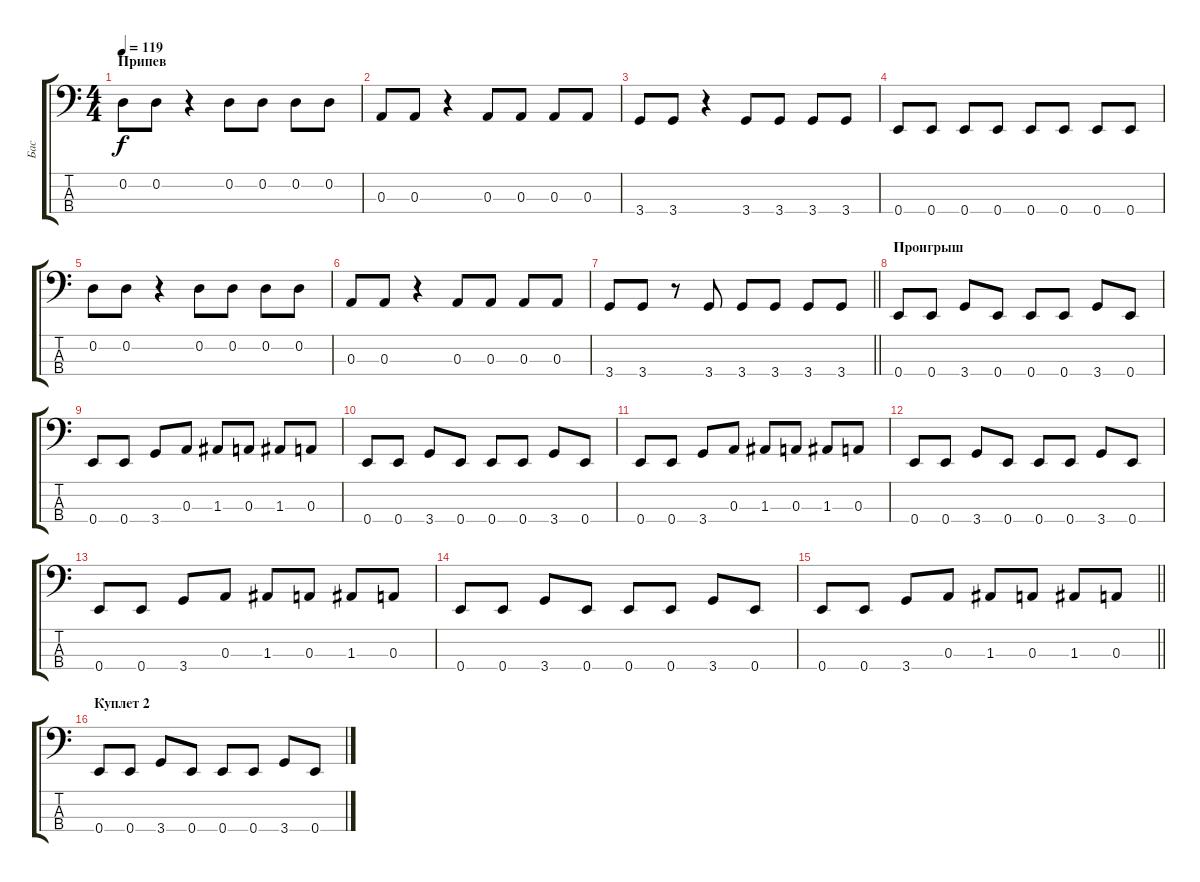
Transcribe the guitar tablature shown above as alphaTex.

\track ("Бас" "Бас") {instrument electricbasspick}
\staff {score tabs}
\tuning (G2 D2 A1 E1) {hide}
\ts (4 4)
\section ("" "Припев")
\tempo 119
\clef f4
\ks c
0.2.8{dy f} 0.2.8 r.4 0.2.8 0.2.8 0.2.8 0.2.8 |
0.3.8 0.3.8 r.4 0.3.8 0.3.8 0.3.8 0.3.8 |
3.4.8 3.4.8 r.4 3.4.8 3.4.8 3.4.8 3.4.8 |
0.4.8 0.4.8 0.4.8 0.4.8 0.4.8 0.4.8 0.4.8 0.4.8 |
0.2.8 0.2.8 r.4 0.2.8 0.2.8 0.2.8 0.2.8 |
0.3.8 0.3.8 r.4 0.3.8 0.3.8 0.3.8 0.3.8 |
\barLineRight lightlight
3.4.8 3.4.8 r.8 3.4.8 3.4.8 3.4.8 3.4.8 3.4.8 |
\section ("" "Проигрыш")
0.4.8 0.4.8 3.4.8 0.4.8 0.4.8 0.4.8 3.4.8 0.4.8 |
0.4.8 0.4.8 3.4.8 0.3.8 1.3.8 0.3.8 1.3.8 0.3.8 |
0.4.8 0.4.8 3.4.8 0.4.8 0.4.8 0.4.8 3.4.8 0.4.8 |
0.4.8 0.4.8 3.4.8 0.3.8 1.3.8 0.3.8 1.3.8 0.3.8 |
0.4.8 0.4.8 3.4.8 0.4.8 0.4.8 0.4.8 3.4.8 0.4.8 |
0.4.8 0.4.8 3.4.8 0.3.8 1.3.8 0.3.8 1.3.8 0.3.8 |
0.4.8 0.4.8 3.4.8 0.4.8 0.4.8 0.4.8 3.4.8 0.4.8 |
\barLineRight lightlight
0.4.8 0.4.8 3.4.8 0.3.8 1.3.8 0.3.8 1.3.8 0.3.8 |
\section ("" "Куплет 2")
0.4.8 0.4.8 3.4.8 0.4.8 0.4.8 0.4.8 3.4.8 0.4.8
